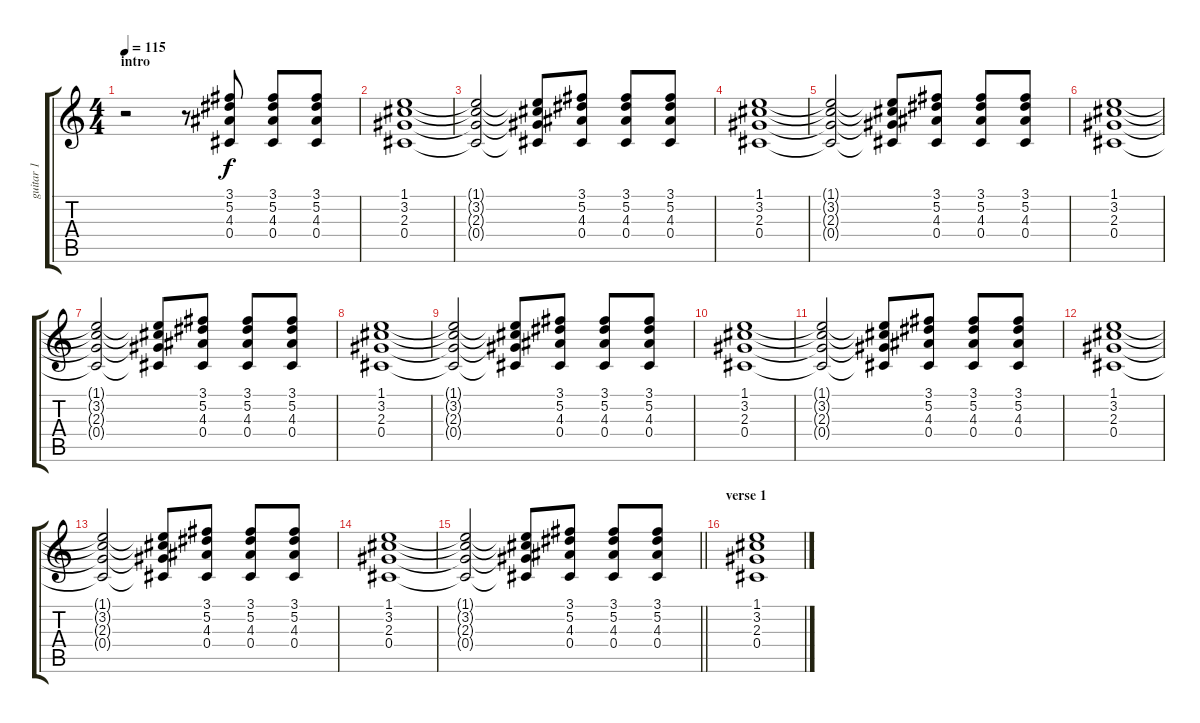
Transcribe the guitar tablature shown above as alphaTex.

\track ("guitar 1" "guitar 1") {instrument overdrivenguitar}
\staff {score tabs}
\tuning (Eb4 Bb3 Gb3 Db3 Ab2 Eb2) {hide}
\ts (4 4)
\section ("" "intro")
\tempo 115
\clef g2
\ks c
r.2{dy f instrument overdrivenguitar} r.8 (3.1 5.2 4.3 0.4).8 (3.1 5.2 4.3 0.4).8 (3.1 5.2 4.3 0.4).8 |
(1.1 3.2 2.3 0.4).1 |
(1.1{t} 3.2{t} 2.3{t} 0.4{t}).2 (1.1{t} 3.2{t} 2.3{t} 0.4{t}).8 (3.1 5.2 4.3 0.4).8 (3.1 5.2 4.3 0.4).8 (3.1 5.2 4.3 0.4).8 |
(1.1 3.2 2.3 0.4).1 |
(1.1{t} 3.2{t} 2.3{t} 0.4{t}).2 (1.1{t} 3.2{t} 2.3{t} 0.4{t}).8 (3.1 5.2 4.3 0.4).8 (3.1 5.2 4.3 0.4).8 (3.1 5.2 4.3 0.4).8 |
(1.1 3.2 2.3 0.4).1 |
(1.1{t} 3.2{t} 2.3{t} 0.4{t}).2 (1.1{t} 3.2{t} 2.3{t} 0.4{t}).8 (3.1 5.2 4.3 0.4).8 (3.1 5.2 4.3 0.4).8 (3.1 5.2 4.3 0.4).8 |
(1.1 3.2 2.3 0.4).1 |
(1.1{t} 3.2{t} 2.3{t} 0.4{t}).2 (1.1{t} 3.2{t} 2.3{t} 0.4{t}).8 (3.1 5.2 4.3 0.4).8 (3.1 5.2 4.3 0.4).8 (3.1 5.2 4.3 0.4).8 |
(1.1 3.2 2.3 0.4).1 |
(1.1{t} 3.2{t} 2.3{t} 0.4{t}).2 (1.1{t} 3.2{t} 2.3{t} 0.4{t}).8 (3.1 5.2 4.3 0.4).8 (3.1 5.2 4.3 0.4).8 (3.1 5.2 4.3 0.4).8 |
(1.1 3.2 2.3 0.4).1 |
(1.1{t} 3.2{t} 2.3{t} 0.4{t}).2 (1.1{t} 3.2{t} 2.3{t} 0.4{t}).8 (3.1 5.2 4.3 0.4).8 (3.1 5.2 4.3 0.4).8 (3.1 5.2 4.3 0.4).8 |
(1.1 3.2 2.3 0.4).1 |
\barLineRight lightlight
(1.1{t} 3.2{t} 2.3{t} 0.4{t}).2 (1.1{t} 3.2{t} 2.3{t} 0.4{t}).8 (3.1 5.2 4.3 0.4).8 (3.1 5.2 4.3 0.4).8 (3.1 5.2 4.3 0.4).8 |
\section ("" "verse 1")
(1.1 3.2 2.3 0.4).1
